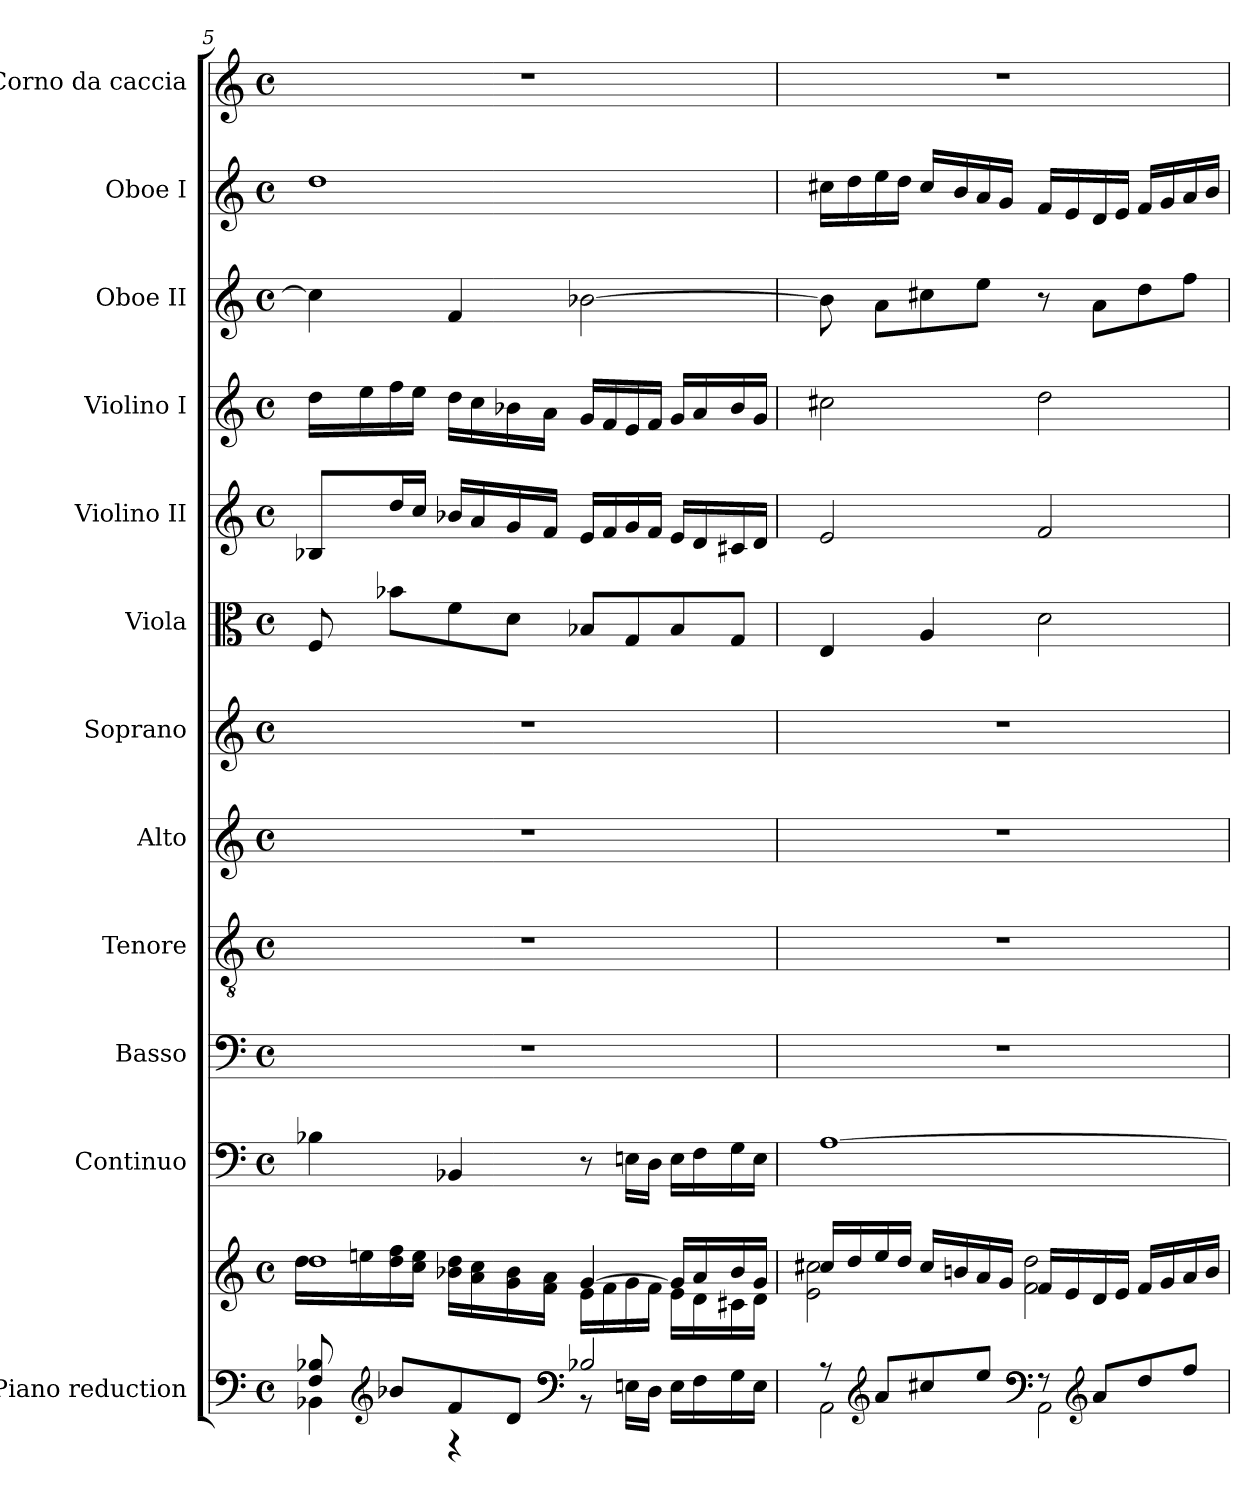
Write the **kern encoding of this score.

**kern	**kern	**kern	**kern	**kern	**kern	**kern	**kern	**kern	**kern	**kern	**kern	**kern
*part12	*part12	*part11	*part10	*part9	*part8	*part7	*part6	*part5	*part4	*part3	*part2	*part1
*staff13	*staff12	*staff11	*staff10	*staff9	*staff8	*staff7	*staff6	*staff5	*staff4	*staff3	*staff2	*staff1
*I"Piano reduction	*	*I"Continuo	*I"Basso	*I"Tenore	*I"Alto	*I"Soprano	*I"Viola	*I"Violino II	*I"Violino I	*I"Oboe II	*I"Oboe I	*I"Corno da caccia
*I'Pno	*	*	*	*	*	*	*I'Vla	*I'Vln	*I'Vln	*I'Ob	*I'Ob	*
*clefF4	*clefG2	*clefF4	*clefF4	*clefGv2	*clefG2	*clefG2	*clefC3	*clefG2	*clefG2	*clefG2	*clefG2	*clefG2
*	*	*	*	*	*	*	*	*	*	*	*	*ITrd7c12
*k[]	*k[]	*k[]	*k[]	*k[]	*k[]	*k[]	*k[]	*k[]	*k[]	*k[]	*k[]	*k[]
*M4/4	*M4/4	*M4/4	*M4/4	*M4/4	*M4/4	*M4/4	*M4/4	*M4/4	*M4/4	*M4/4	*M4/4	*M4/4
*met(c)	*met(c)	*met(c)	*met(c)	*met(c)	*met(c)	*met(c)	*met(c)	*met(c)	*met(c)	*met(c)	*met(c)	*met(c)
=5	=5	=5	=5	=5	=5	=5	=5	=5	=5	=5	=5	=5
*^	*^	*	*	*	*	*	*	*	*	*	*	*
*	*	*	*^	*	*	*	*	*	*	*	*	*	*	*
8F/ 8B-X/	4BB-X\	1dd	16dd\LL	2ryy	4B-X\	1r	1r	1r	1r	8F/	8B-X/L	16dd\LL	4cc\]	1dd	1r
.	.	.	16een\	.	.	.	.	.	.	.	.	16ee\	.	.	.
*clefG2	*	*	*	*	*	*	*	*	*	*	*	*	*	*	*
8b-X/L	.	.	16dd\ 16ff\	.	.	.	.	.	.	8b-X\L	16dd/L	16ff\	.	.	.
.	.	.	16cc\ 16ee\JJ	.	.	.	.	.	.	.	16cc/JJ	16ee\JJ	.	.	.
8f/	4r	.	16b-X\ 16dd\LL	.	4BB-X/	.	.	.	.	8f\	16b-X/LL	16dd\LL	4f/	.	.
.	.	.	16a\ 16cc\	.	.	.	.	.	.	.	16a/	16cc\	.	.	.
8d/J	.	.	16g\ 16b-\	.	.	.	.	.	.	8d\J	16g/	16b-X\	.	.	.
.	.	.	16f\ 16a\JJ	.	.	.	.	.	.	.	16f/JJ	16a\JJ	.	.	.
*clefF4	*	*	*	*	*	*	*	*	*	*	*	*	*	*	*
2B-X/	8r	.	16e\LL	[4g/	8r	.	.	.	.	8B-X/L	16e/LL	16g/LL	[2b-X\	.	.
.	.	.	16f\	.	.	.	.	.	.	.	16f/	16f/	.	.	.
.	16En\LL	.	16g\	.	16En\LL	.	.	.	.	8G/	16g/	16e/	.	.	.
.	16D\JJ	.	16f\JJ	.	16D\JJ	.	.	.	.	.	16f/JJ	16f/JJ	.	.	.
.	16E\LL	.	16e\LL	16g/LL]	16E\LL	.	.	.	.	8B-/	16e/LL	16g/LL	.	.	.
.	16F\	.	16d\	16a/	16F\	.	.	.	.	.	16d/	16a/	.	.	.
.	16G\	.	16c#X\	16b-/	16G\	.	.	.	.	8G/J	16c#X/	16b-/	.	.	.
.	16E\JJ	.	16d\JJ	16g/JJ	16E\JJ	.	.	.	.	.	16d/JJ	16g/JJ	.	.	.
*	*	*	*v	*v	*	*	*	*	*	*	*	*	*	*	*
=6	=6	=6	=6	=6	=6	=6	=6	=6	=6	=6	=6	=6	=6	=6
8r	2AA\	16cc#X/LL	2e\ 2cc#\	[1A	1r	1r	1r	1r	4E/	2e/	2cc#X\	8b-\]	16cc#X\LL	1r
.	.	16dd/	.	.	.	.	.	.	.	.	.	.	16dd\	.
*clefG2	*	*	*	*	*	*	*	*	*	*	*	*	*	*
8a/L	.	16ee/	.	.	.	.	.	.	.	.	.	8a\L	16ee\	.
.	.	16dd/JJ	.	.	.	.	.	.	.	.	.	.	16dd\JJ	.
8cc#X/	.	16cc#/LL	.	.	.	.	.	.	4A/	.	.	8cc#X\	16cc#/LL	.
.	.	16bn/	.	.	.	.	.	.	.	.	.	.	16b/	.
8ee/J	.	16a/	.	.	.	.	.	.	.	.	.	8ee\J	16a/	.
.	.	16g/JJ	.	.	.	.	.	.	.	.	.	.	16g/JJ	.
*clefF4	*	*	*	*	*	*	*	*	*	*	*	*	*	*
8r	2AA\	16f/LL	2f\ 2dd\	.	.	.	.	.	2d\	2f/	2dd\	8r	16f/LL	.
.	.	16e/	.	.	.	.	.	.	.	.	.	.	16e/	.
*clefG2	*	*	*	*	*	*	*	*	*	*	*	*	*	*
8a/L	.	16d/	.	.	.	.	.	.	.	.	.	8a\L	16d/	.
.	.	16e/JJ	.	.	.	.	.	.	.	.	.	.	16e/JJ	.
8dd/	.	16f/LL	.	.	.	.	.	.	.	.	.	8dd\	16f/LL	.
.	.	16g/	.	.	.	.	.	.	.	.	.	.	16g/	.
8ff/J	.	16a/	.	.	.	.	.	.	.	.	.	8ff\J	16a/	.
.	.	16b/JJ	.	.	.	.	.	.	.	.	.	.	16b/JJ	.
*v	*v	*	*	*	*	*	*	*	*	*	*	*	*	*
*	*v	*v	*	*	*	*	*	*	*	*	*	*	*
=	=	=	=	=	=	=	=	=	=	=	=	=
*-	*-	*-	*-	*-	*-	*-	*-	*-	*-	*-	*-	*-
